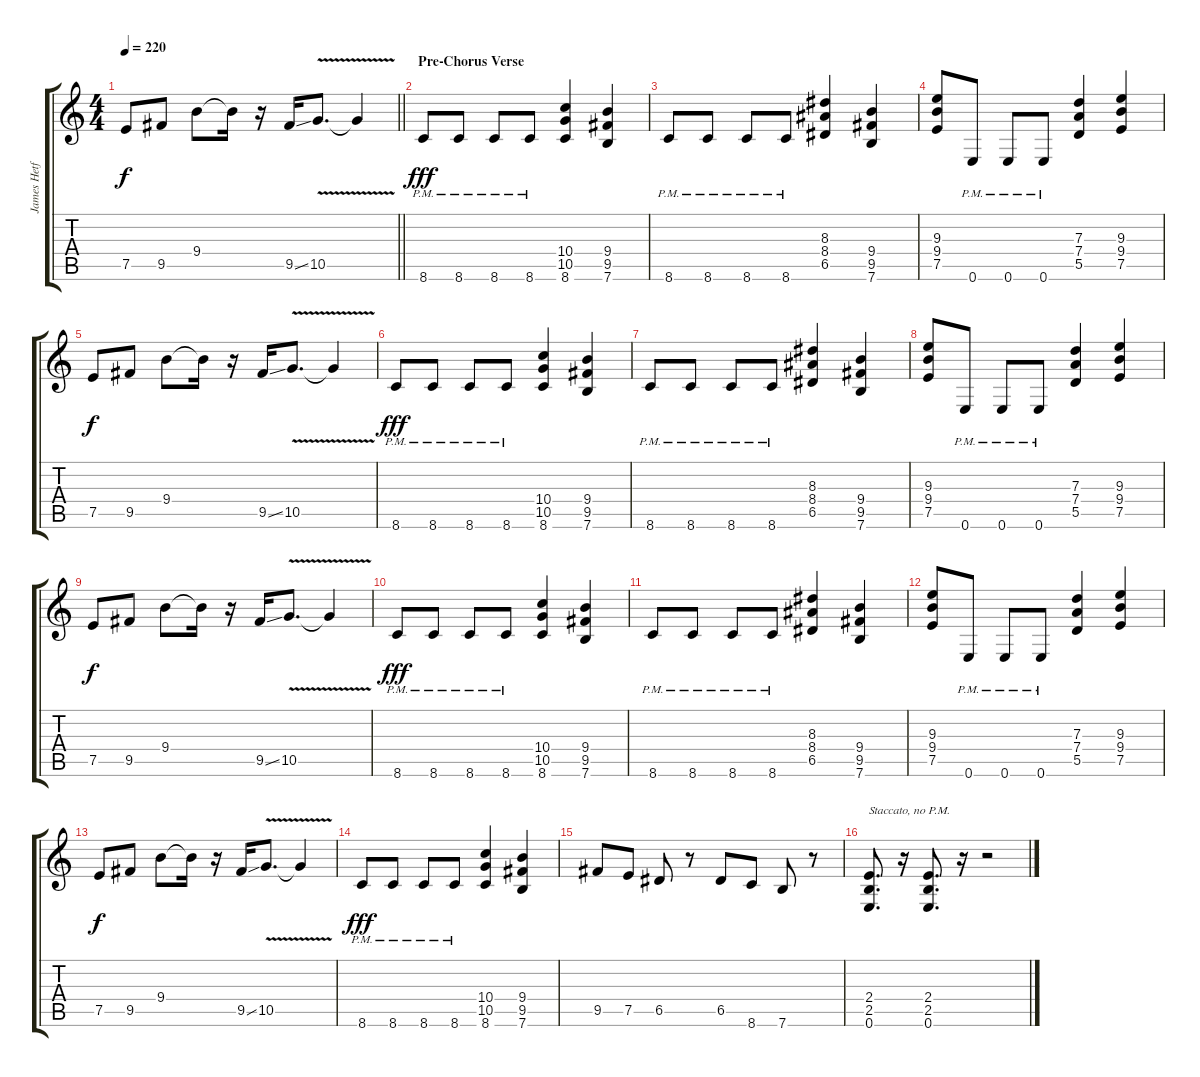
\track ("James Hetfield" "James Hetf") {instrument distortionguitar}
\staff {score tabs}
\tuning (E4 B3 G3 D3 A2 E2) {hide}
\ts (4 4)
\tempo 220
\clef g2
\barLineRight lightlight
\ks c
7.5.8{dy f} 9.5.8 9.4.8 9.4{t}.16 r.16 9.5{ss}.16 10.5{v}.8{d} 10.5{t}.4 |
\section ("" "Pre-Chorus Verse")
8.6{pm}.8{dy fff} 8.6{pm}.8 8.6{pm}.8 8.6{pm}.8 (10.4 10.5 8.6).4 (9.4 9.5 7.6).4 |
8.6{pm}.8 8.6{pm}.8 8.6{pm}.8 8.6{pm}.8 (8.3 8.4 6.5).4 (9.4 9.5 7.6).4 |
(9.3 9.4 7.5).8 0.6{pm}.8 0.6{pm}.8 0.6{pm}.8 (7.3 7.4 5.5).4 (9.3 9.4 7.5).4 |
7.5.8{dy f} 9.5.8 9.4.8 9.4{t}.16 r.16 9.5{ss}.16 10.5{v}.8{d} 10.5{t}.4 |
8.6{pm}.8{dy fff} 8.6{pm}.8 8.6{pm}.8 8.6{pm}.8 (10.4 10.5 8.6).4 (9.4 9.5 7.6).4 |
8.6{pm}.8 8.6{pm}.8 8.6{pm}.8 8.6{pm}.8 (8.3 8.4 6.5).4 (9.4 9.5 7.6).4 |
(9.3 9.4 7.5).8 0.6{pm}.8 0.6{pm}.8 0.6{pm}.8 (7.3 7.4 5.5).4 (9.3 9.4 7.5).4 |
7.5.8{dy f} 9.5.8 9.4.8 9.4{t}.16 r.16 9.5{ss}.16 10.5{v}.8{d} 10.5{t}.4 |
8.6{pm}.8{dy fff} 8.6{pm}.8 8.6{pm}.8 8.6{pm}.8 (10.4 10.5 8.6).4 (9.4 9.5 7.6).4 |
8.6{pm}.8 8.6{pm}.8 8.6{pm}.8 8.6{pm}.8 (8.3 8.4 6.5).4 (9.4 9.5 7.6).4 |
(9.3 9.4 7.5).8 0.6{pm}.8 0.6{pm}.8 0.6{pm}.8 (7.3 7.4 5.5).4 (9.3 9.4 7.5).4 |
7.5.8{dy f} 9.5.8 9.4.8 9.4{t}.16 r.16 9.5{ss}.16 10.5{v}.8{d} 10.5{t}.4 |
8.6{pm}.8{dy fff} 8.6{pm}.8 8.6{pm}.8 8.6{pm}.8 (10.4 10.5 8.6).4 (9.4 9.5 7.6).4 |
9.5.8 7.5.8 6.5.8 r.8 6.5.8 8.6.8 7.6.8 r.8 |
(2.4 2.5 0.6).8{d txt "Staccato, no P.M."} r.16 (2.4 2.5 0.6).8{d} r.16 r.2
